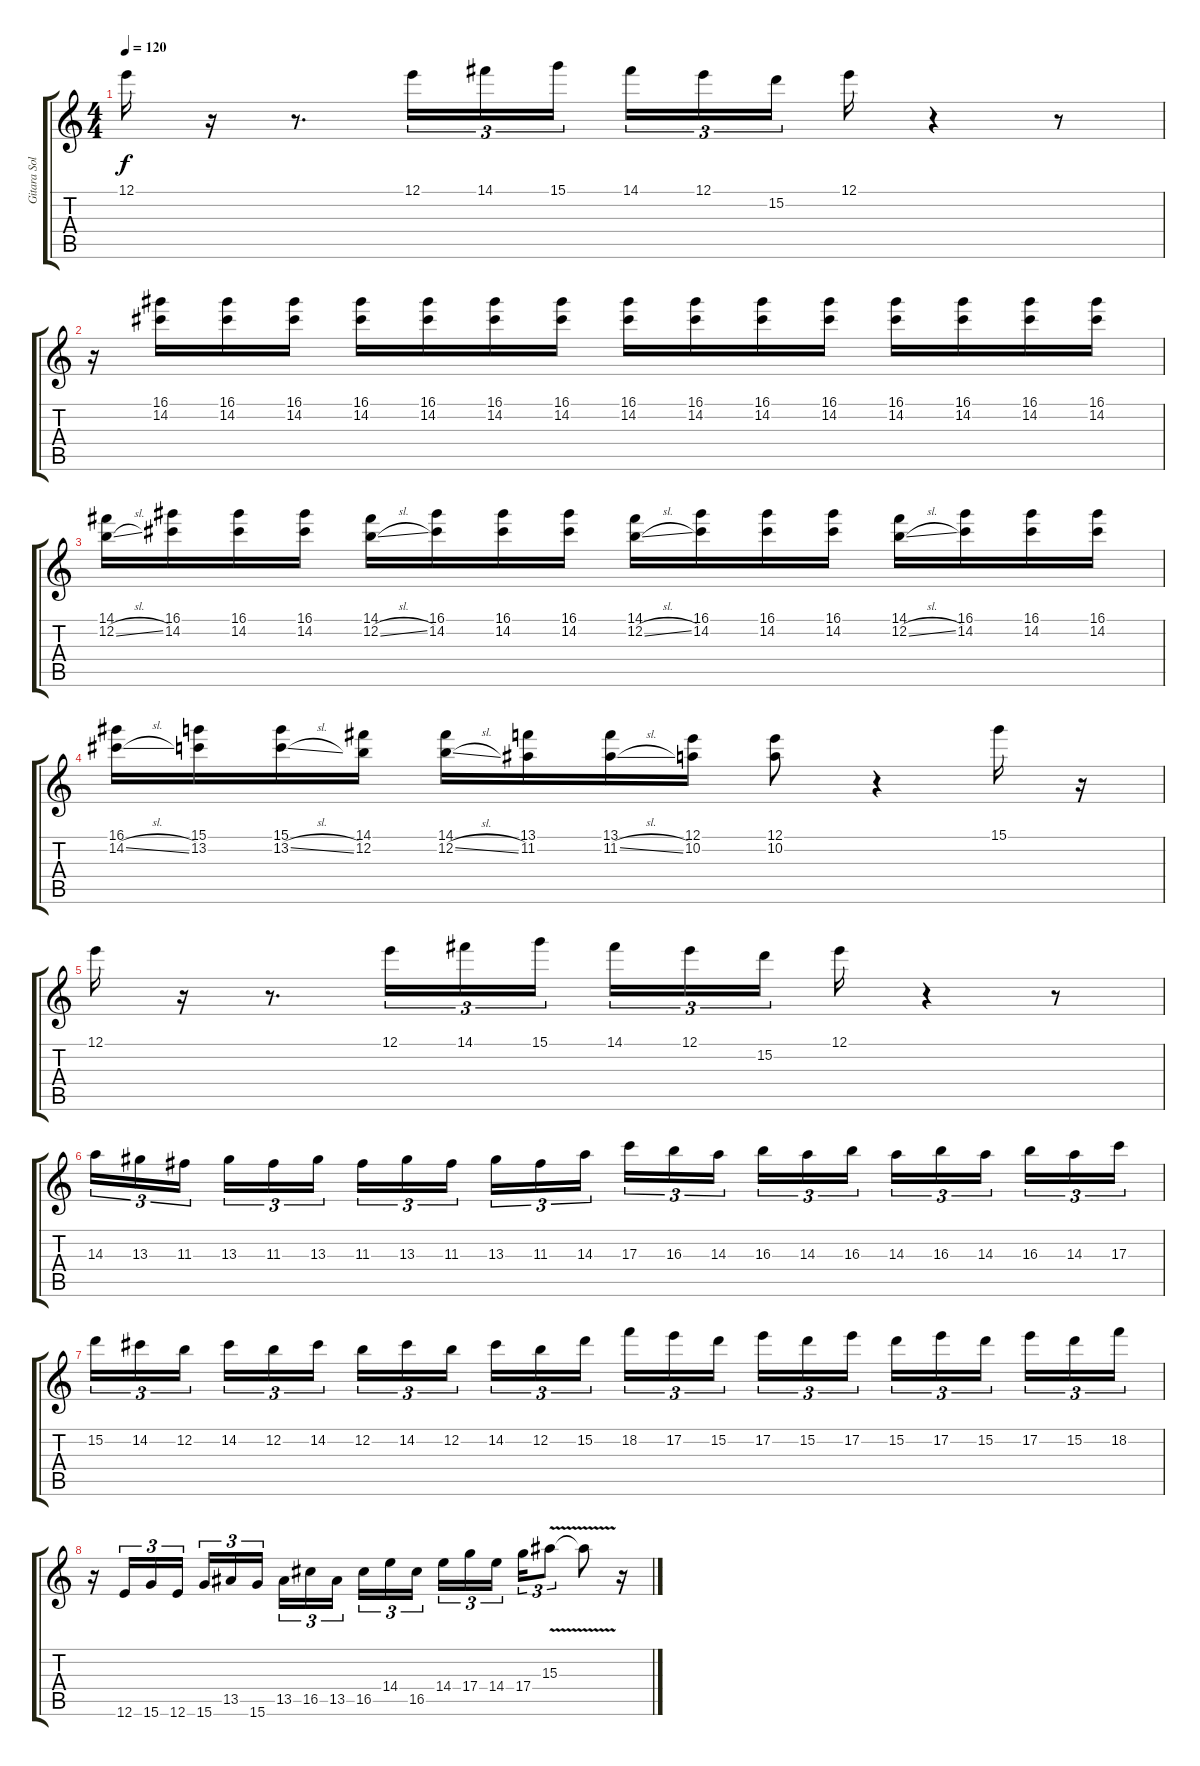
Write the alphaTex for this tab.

\track ("Gitara Solo" "Gitara Sol") {instrument overdrivenguitar}
\staff {score tabs}
\tuning (E4 B3 G3 D3 A2 E2) {hide}
\ts (4 4)
\tempo 120
\clef g2
\ks c
12.1.16{dy f} r.16 r.8{d} 12.1.16{tu (3 2)} 14.1.16{tu (3 2)} 15.1.16{tu (3 2)} 14.1.16{tu (3 2)} 12.1.16{tu (3 2)} 15.2.16{tu (3 2)} 12.1.16 r.4 r.8 |
r.16 (16.1 14.2).16 (16.1 14.2).16 (16.1 14.2).16 (16.1 14.2).16 (16.1 14.2).16 (16.1 14.2).16 (16.1 14.2).16 (16.1 14.2).16 (16.1 14.2).16 (16.1 14.2).16 (16.1 14.2).16 (16.1 14.2).16 (16.1 14.2).16 (16.1 14.2).16 (16.1 14.2).16 |
(14.1 12.2{sl}).16 (16.1 14.2).16 (16.1 14.2).16 (16.1 14.2).16 (14.1 12.2{sl}).16 (16.1 14.2).16 (16.1 14.2).16 (16.1 14.2).16 (14.1 12.2{sl}).16 (16.1 14.2).16 (16.1 14.2).16 (16.1 14.2).16 (14.1 12.2{sl}).16 (16.1 14.2).16 (16.1 14.2).16 (16.1 14.2).16 |
(16.1 14.2{sl}).16 (15.1 13.2).16 (15.1 13.2{sl}).16 (14.1 12.2).16 (14.1 12.2{sl}).16 (13.1 11.2).16 (13.1 11.2{sl}).16 (12.1 10.2).16 (12.1 10.2).8 r.4 15.1.16 r.16 |
12.1.16 r.16 r.8{d} 12.1.16{tu (3 2)} 14.1.16{tu (3 2)} 15.1.16{tu (3 2)} 14.1.16{tu (3 2)} 12.1.16{tu (3 2)} 15.2.16{tu (3 2)} 12.1.16 r.4 r.8 |
14.3.16{tu (3 2)} 13.3.16{tu (3 2)} 11.3.16{tu (3 2)} 13.3.16{tu (3 2)} 11.3.16{tu (3 2)} 13.3.16{tu (3 2)} 11.3.16{tu (3 2)} 13.3.16{tu (3 2)} 11.3.16{tu (3 2)} 13.3.16{tu (3 2)} 11.3.16{tu (3 2)} 14.3.16{tu (3 2)} 17.3.16{tu (3 2)} 16.3.16{tu (3 2)} 14.3.16{tu (3 2)} 16.3.16{tu (3 2)} 14.3.16{tu (3 2)} 16.3.16{tu (3 2)} 14.3.16{tu (3 2)} 16.3.16{tu (3 2)} 14.3.16{tu (3 2)} 16.3.16{tu (3 2)} 14.3.16{tu (3 2)} 17.3.16{tu (3 2)} |
15.2.16{tu (3 2)} 14.2.16{tu (3 2)} 12.2.16{tu (3 2)} 14.2.16{tu (3 2)} 12.2.16{tu (3 2)} 14.2.16{tu (3 2)} 12.2.16{tu (3 2)} 14.2.16{tu (3 2)} 12.2.16{tu (3 2)} 14.2.16{tu (3 2)} 12.2.16{tu (3 2)} 15.2.16{tu (3 2)} 18.2.16{tu (3 2)} 17.2.16{tu (3 2)} 15.2.16{tu (3 2)} 17.2.16{tu (3 2)} 15.2.16{tu (3 2)} 17.2.16{tu (3 2)} 15.2.16{tu (3 2)} 17.2.16{tu (3 2)} 15.2.16{tu (3 2)} 17.2.16{tu (3 2)} 15.2.16{tu (3 2)} 18.2.16{tu (3 2)} |
r.16 12.6.16{tu (3 2)} 15.6.16{tu (3 2)} 12.6.16{tu (3 2)} 15.6.16{tu (3 2)} 13.5.16{tu (3 2)} 15.6.16{tu (3 2)} 13.5.16{tu (3 2)} 16.5.16{tu (3 2)} 13.5.16{tu (3 2)} 16.5.16{tu (3 2)} 14.4.16{tu (3 2)} 16.5.16{tu (3 2)} 14.4.16{tu (3 2)} 17.4.16{tu (3 2)} 14.4.16{tu (3 2)} 17.4.16{tu (3 2)} 15.3{v}.8{tu (3 2)} 15.3{t}.8 r.16
